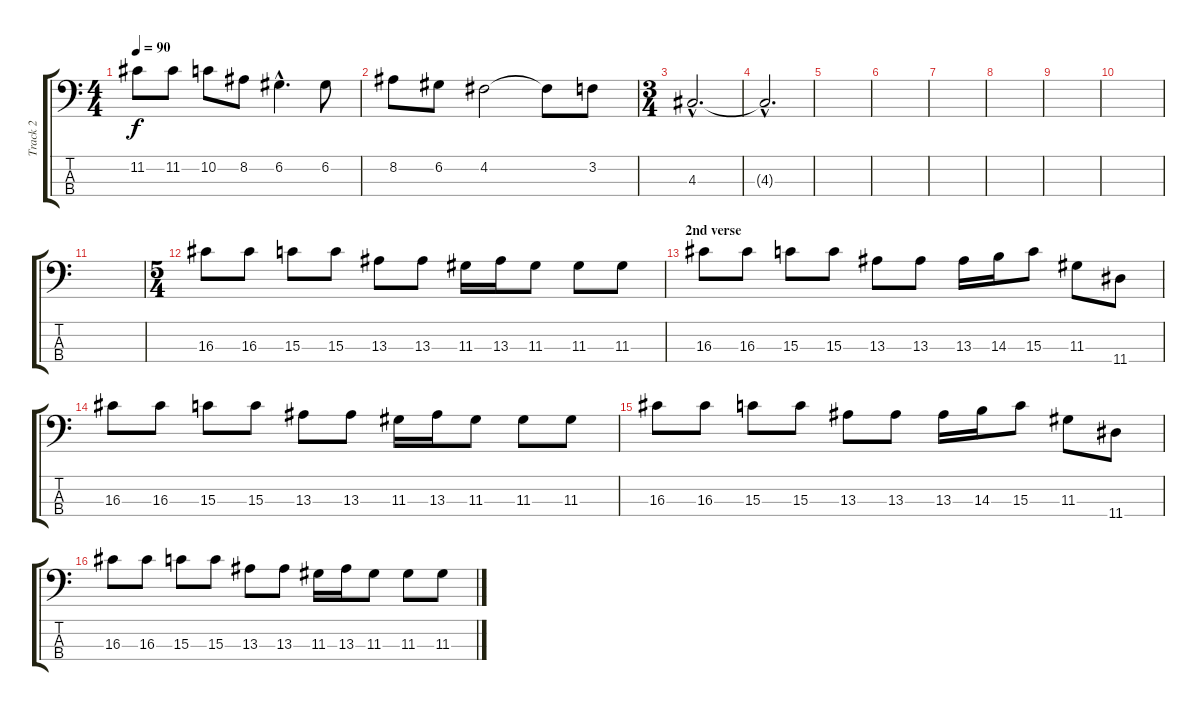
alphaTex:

\track ("Track 2" "Track 2") {instrument electricbassfinger}
\staff {score tabs}
\tuning (G2 D2 A1 E1) {hide}
\ts (4 4)
\tempo 90
\clef f4
\ks c
11.2{t}.8{dy f} 11.2.8 10.2.8 8.2.8 6.2{hac}.4{d} 6.2.8 |
8.2.8 6.2.8 4.2.2 4.2{t}.8 3.2.8 |
\ts (3 4)
4.3{hac}.2{d} |
4.3{hac t}.2{d} |
|
|
|
|
|
|
|
\ts (5 4)
16.3.8 16.3.8 15.3.8 15.3.8 13.3.8 13.3.8 11.3.16 13.3.16 11.3.8 11.3.8 11.3.8 |
\section ("" "2nd verse")
16.3.8 16.3.8 15.3.8 15.3.8 13.3.8 13.3.8 13.3.16 14.3.16 15.3.8 11.3.8 11.4.8 |
16.3.8 16.3.8 15.3.8 15.3.8 13.3.8 13.3.8 11.3.16 13.3.16 11.3.8 11.3.8 11.3.8 |
16.3.8 16.3.8 15.3.8 15.3.8 13.3.8 13.3.8 13.3.16 14.3.16 15.3.8 11.3.8 11.4.8 |
16.3.8 16.3.8 15.3.8 15.3.8 13.3.8 13.3.8 11.3.16 13.3.16 11.3.8 11.3.8 11.3.8
